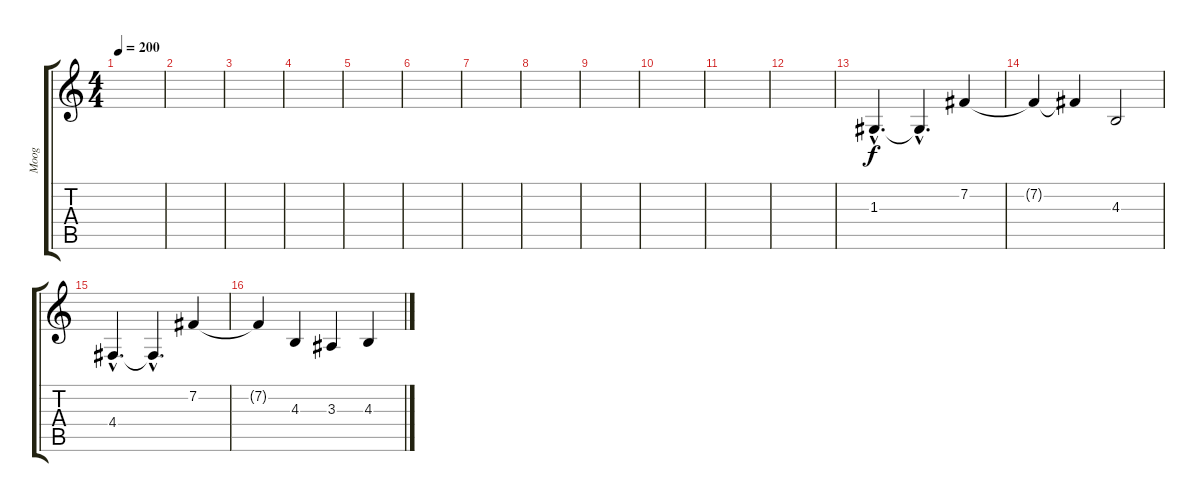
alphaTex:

\track ("Moog" "Moog") {instrument lead1square}
\staff {score tabs}
\tuning (E4 B3 G3 D3 A2 E2) {hide}
\ts (4 4)
\tempo 200
\clef g2
\ks c
|
|
|
|
|
|
|
|
|
|
|
|
1.3{hac}.4{d} 1.3{hac t}.4{d} 7.2.4 |
7.2{t}.4 7.2{t}.4 4.3.2 |
4.4{hac}.4{d} 4.4{hac t}.4{d} 7.2.4 |
7.2{t}.4 4.3.4 3.3.4 4.3.4
